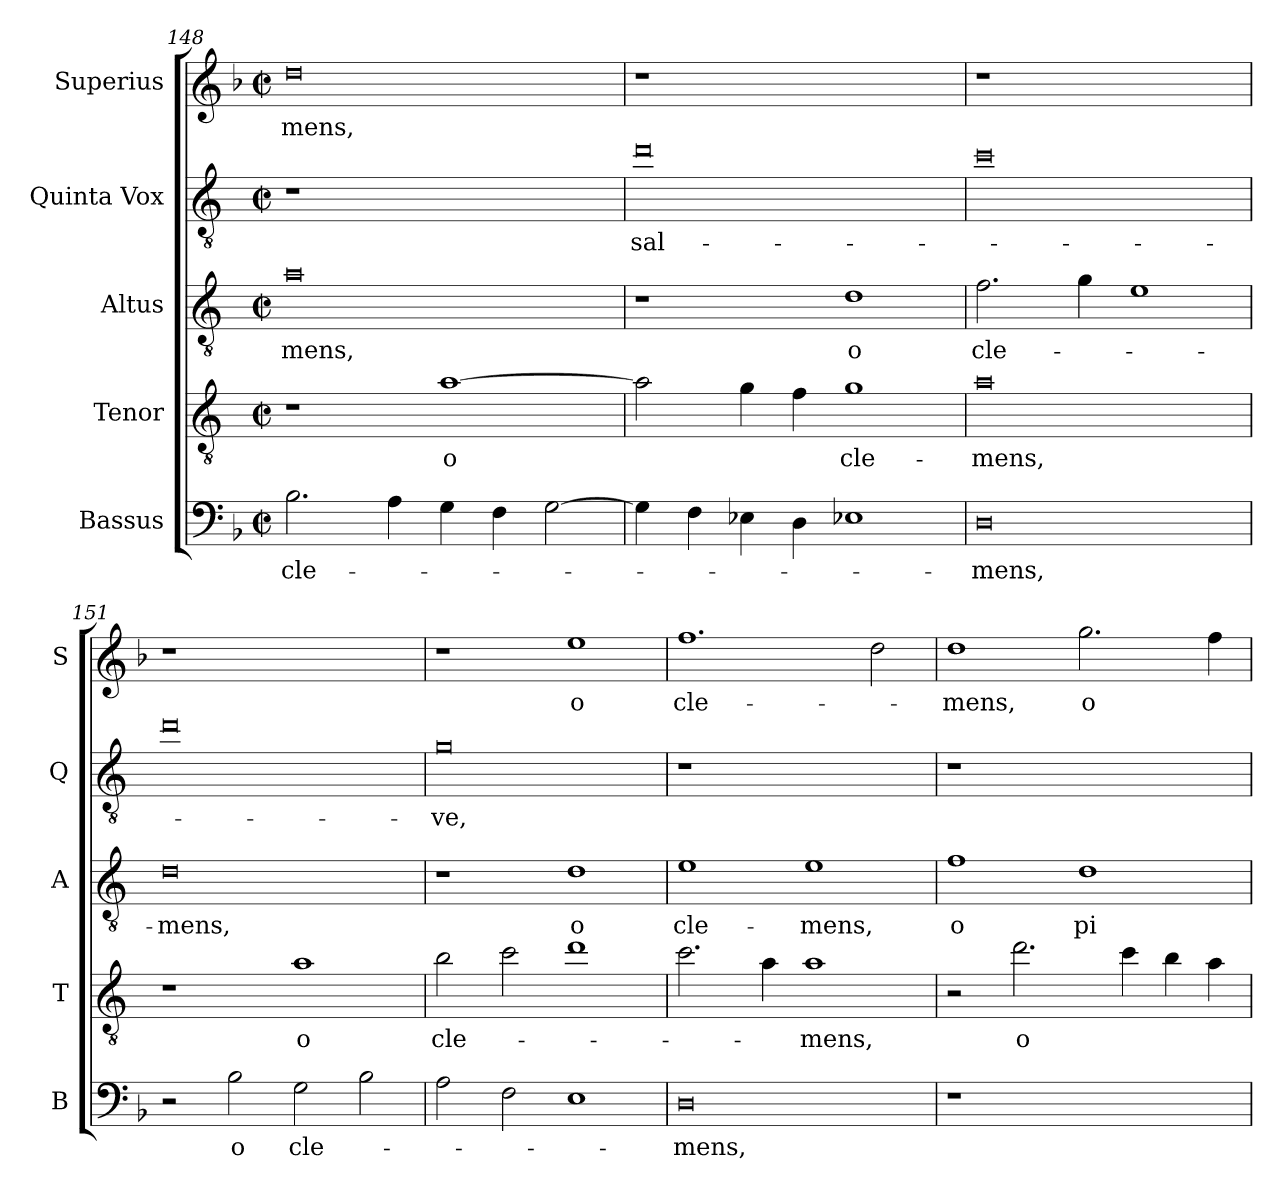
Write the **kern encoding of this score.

**kern	**text	**kern	**text	**kern	**text	**kern	**text	**kern	**text
*part5	*part5	*part4	*part4	*part3	*part3	*part2	*part2	*part1	*part1
*staff5	*staff5	*staff4	*staff4	*staff3	*staff3	*staff2	*staff2	*staff1	*staff1
*I"Bassus	*	*I"Tenor	*	*I"Altus	*	*I"Quinta Vox	*	*I"Superius	*
*I'B	*	*I'T	*	*I'A	*	*I'Q	*	*I'S	*
*clefF4	*	*clefGv2	*	*clefGv2	*	*clefGv2	*	*clefG2	*
*	*	*ITrd4c7	*	*ITrd4c7	*	*ITrd4c7	*	*	*
*k[b-]	*	*k[b-]	*	*k[b-]	*	*k[b-]	*	*k[b-]	*
*d:	*	*d:	*	*d:	*	*d:	*	*d:	*
*M2/2	*	*M2/2	*	*M2/2	*	*M2/2	*	*M2/2	*
*met(c|)	*	*met(c|)	*	*met(c|)	*	*met(c|)	*	*met(c|)	*
=148	=148	=148	=148	=148	=148	=148	=148	=148	=148
!	!LO:LY:b	!	!	!	!LO:LY:b	!	!	!	!LO:LY:b
2.B-\	cle-	1r	.	0d	-mens,	1r	.	0dd	-mens,
4A\	.	.	.	.	.	.	.	.	.
!	!	!	!LO:LY:b	!	!	!	!	!	!
4G\	.	[1d	o	.	.	1ryy	.	.	.
4F\	.	.	.	.	.	.	.	.	.
[2G\	.	.	.	.	.	.	.	.	.
=149	=149	=149	=149	=149	=149	=149	=149	=149	=149
!	!	!	!	!	!	!	!LO:LY:b	!	!
4G\]	.	2d\]	.	1r	.	0g	sal-	1r	.
4F\	.	.	.	.	.	.	.	.	.
4E-X\	.	4c\	.	.	.	.	.	.	.
4D\	.	4B-\	.	.	.	.	.	.	.
!	!	!	!LO:LY:b	!	!LO:LY:b	!	!	!	!
1E-X	.	1c	cle-	1G	o	.	.	1ryy	.
!!LO:PB:g=z
=150	=150	=150	=150	=150	=150	=150	=150	=150	=150
!	!LO:LY:b	!	!LO:LY:b	!	!LO:LY:b	!	!	!	!
0D	-mens,	0d	-mens,	2.B-\	cle-	0f	.	1r	.
.	.	.	.	4c\	.	.	.	.	.
.	.	.	.	1A	.	.	.	1ryy	.
=151	=151	=151	=151	=151	=151	=151	=151	=151	=151
!	!	!	!	!	!LO:LY:b	!	!	!	!
2r	.	1r	.	0G	-mens,	0g	.	1r	.
!	!LO:LY:b	!	!	!	!	!	!	!	!
2B-\	o	.	.	.	.	.	.	.	.
!	!LO:LY:b	!	!LO:LY:b	!	!	!	!	!	!
2G\	cle-	1d	o	.	.	.	.	1ryy	.
2B-\	.	.	.	.	.	.	.	.	.
=152	=152	=152	=152	=152	=152	=152	=152	=152	=152
!	!	!	!LO:LY:b	!	!	!	!LO:LY:b	!	!
2A\	.	2e\	cle-	1r	.	0c	-ve,	1r	.
2F\	.	2f\	.	.	.	.	.	.	.
!	!	!	!	!	!LO:LY:b	!	!	!	!LO:LY:b
1E	.	1g	.	1G	o	.	.	1ee	o
=153	=153	=153	=153	=153	=153	=153	=153	=153	=153
!	!LO:LY:b	!	!	!	!LO:LY:b	!	!	!	!LO:LY:b
0D	-mens,	2.f\	.	1A	cle-	1r	.	1.ff	cle-
.	.	4d\	.	.	.	.	.	.	.
!	!	!	!LO:LY:b	!	!LO:LY:b	!	!	!	!
.	.	1d	-mens,	1A	-mens,	1ryy	.	.	.
.	.	.	.	.	.	.	.	2dd\	.
=154	=154	=154	=154	=154	=154	=154	=154	=154	=154
!	!	!	!	!	!LO:LY:b	!	!	!	!LO:LY:b
1r	.	2r	.	1B-	o	1r	.	1dd	-mens,
!	!	!	!LO:LY:b	!	!	!	!	!	!
.	.	2.g\	o	.	.	.	.	.	.
!	!	!	!	!	!LO:LY:b	!	!	!	!LO:LY:b
1ryy	.	.	.	1G	pi-	1ryy	.	2.gg\	o
.	.	4f\	.	.	.	.	.	.	.
.	.	4e\	.	.	.	.	.	.	.
.	.	4d\	.	.	.	.	.	4ff\	.
=	=	=	=	=	=	=	=	=	=
*-	*-	*-	*-	*-	*-	*-	*-	*-	*-
